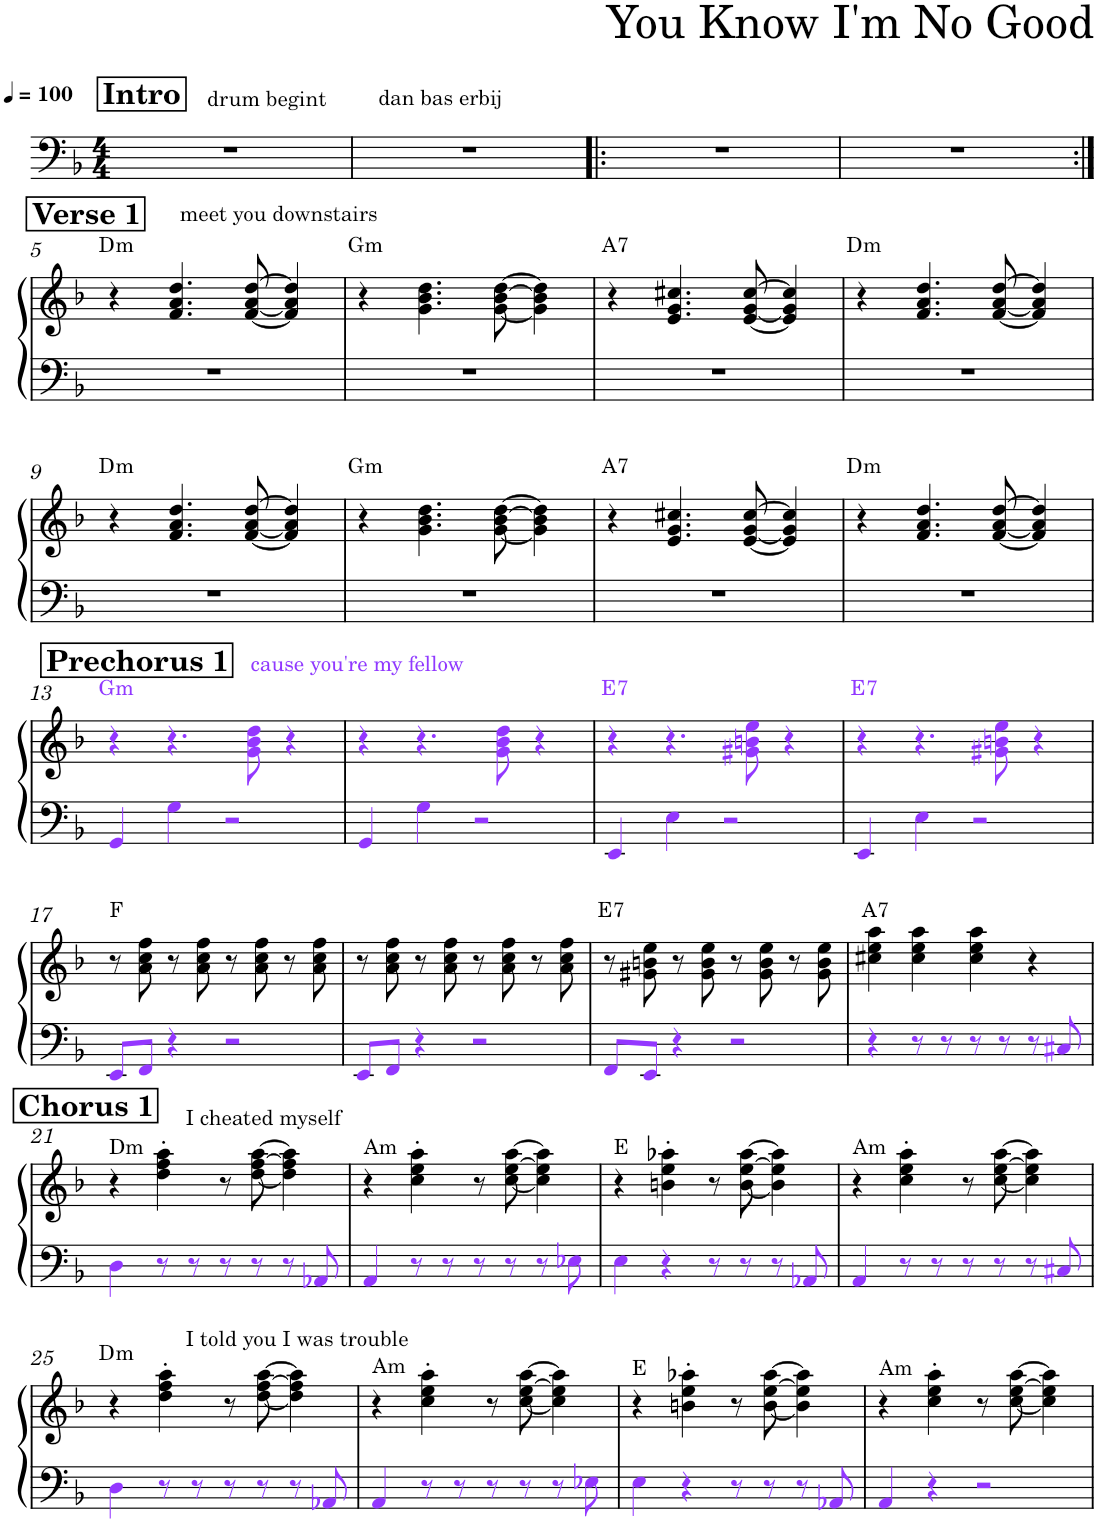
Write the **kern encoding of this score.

**kern	**kern	**harte
*part1	*part1	*part1
*staff2	*staff1	*
*I"Electric Piano	*	*
*I'El. Pno.	*	*
*clefF4	*clefG2	*
*k[b-]	*k[b-]	*
*M4/4	*M4/4	*
*MM100	*MM100	*
!!LO:REH:place=s1:a:B:cj:fs=14:t=Intro
=1	=1	=1
!LO:TX:a:t=drum begint	!	!
1r	1r	.
=2	=2	=2
!LO:TX:a:t=dan bas erbij	!	!
1r	1r	.
=3!|:	=3!|:	=3!|:
1r	1r	.
=4	=4	=4
1r	1r	.
!!LO:LB:g=z
=5:|!	=5:|!	=5:|!
*k[b-]	*k[b-]	*
!	!	!LO:H:kt=m
1r	4r	D:min
!	!LO:TX:a:t=meet you downstairs	!
.	4.f/ 4.a/ 4.dd/	.
.	[8f/ [8a/ [8dd/	.
.	4f/] 4a/] 4dd/]	.
=6	=6	=6
!	!	!LO:H:kt=m
1r	4r	G:min
.	4.g\ 4.b-\ 4.dd\	.
.	[8g\ [8b-\ [8dd\	.
.	4g\] 4b-\] 4dd\]	.
=7	=7	=7
!	!	!LO:H:kt=7
1r	4r	A:7
.	4.e/ 4.g/ 4.cc#X/	.
.	[8e/ [8g/ [8cc#/	.
.	4e/] 4g/] 4cc#/]	.
=8	=8	=8
!	!	!LO:H:kt=m
1r	4r	D:min
.	4.f/ 4.a/ 4.dd/	.
.	[8f/ [8a/ [8dd/	.
.	4f/] 4a/] 4dd/]	.
!!LO:LB:g=z
=9	=9	=9
!	!	!LO:H:kt=m
1r	4r	D:min
.	4.f/ 4.a/ 4.dd/	.
.	[8f/ [8a/ [8dd/	.
.	4f/] 4a/] 4dd/]	.
=10	=10	=10
!	!	!LO:H:kt=m
1r	4r	G:min
.	4.g\ 4.b-\ 4.dd\	.
.	[8g\ [8b-\ [8dd\	.
.	4g\] 4b-\] 4dd\]	.
=11	=11	=11
!	!	!LO:H:kt=7
1r	4r	A:7
.	4.e/ 4.g/ 4.cc#X/	.
.	[8e/ [8g/ [8cc#/	.
.	4e/] 4g/] 4cc#/]	.
=12	=12	=12
!	!	!LO:H:kt=m
1r	4r	D:min
.	4.f/ 4.a/ 4.dd/	.
.	[8f/ [8a/ [8dd/	.
.	4f/] 4a/] 4dd/]	.
!!LO:LB:g=z
=13	=13	=13
!	!	!LO:H:kt=m
4GGi/	4r	G:min
4Gi\	4.r	.
2r	.	.
!	!LO:TX:a:color=#9437FF:t=cause you're my fellow	!
.	8gi\ 8b-i\ 8ddi\	.
.	4r	.
=14	=14	=14
4GGi/	4r	.
4Gi\	4.r	.
2r	.	.
.	8gi\ 8b-i\ 8ddi\	.
.	4r	.
=15	=15	=15
!	!	!LO:H:kt=7
4EEi/	4r	E:7
4Ei\	4.r	.
2r	.	.
.	8g#Xi\ 8bni\ 8eei\	.
.	4r	.
=16	=16	=16
!	!	!LO:H:kt=7
4EEi/	4r	E:7
4Ei\	4.r	.
2r	.	.
.	8g#Xi\ 8bni\ 8eei\	.
.	4r	.
!!LO:LB:g=z
=17	=17	=17
8EEi/L	8r	F:maj
8FFi/J	8a\ 8cc\ 8ff\	.
4r	8r	.
.	8a\ 8cc\ 8ff\	.
2r	8r	.
.	8a\ 8cc\ 8ff\	.
.	8r	.
.	8a\ 8cc\ 8ff\	.
=18	=18	=18
8EEi/L	8r	.
8FFi/J	8a\ 8cc\ 8ff\	.
4r	8r	.
.	8a\ 8cc\ 8ff\	.
2r	8r	.
.	8a\ 8cc\ 8ff\	.
.	8r	.
.	8a\ 8cc\ 8ff\	.
=19	=19	=19
!	!	!LO:H:kt=7
8FFi/L	8r	E:7
8EEi/J	8g#X\ 8bn\ 8ee\	.
4r	8r	.
.	8g#\ 8b\ 8ee\	.
2r	8r	.
.	8g#\ 8b\ 8ee\	.
.	8r	.
.	8g#\ 8b\ 8ee\	.
=20	=20	=20
!	!	!LO:H:kt=7
4r	4cc#X\ 4ee\ 4aa\	A:7
8r	4cc#\ 4ee\ 4aa\	.
8r	.	.
8r	4cc#\ 4ee\ 4aa\	.
8r	.	.
8r	4r	.
8C#Xi/	.	.
!!LO:LB:g=z
=21	=21	=21
!	!LO:TX:a:t=Dm	!
!	!LO:TX:a:t=I cheated myself	!
4Di\	4r	.
8r	4dd\' 4ff\' 4aa\'	.
8r	.	.
8r	8r	.
8r	[8dd\ [8ff\ [8aa\	.
8r	4dd\] 4ff\] 4aa\]	.
8AA-Xi/	.	.
=22	=22	=22
!	!LO:TX:a:t=Am	!
4AAi/	4r	.
8r	4cc\' 4ee\' 4aa\'	.
8r	.	.
8r	8r	.
8r	[8cc\ [8ee\ [8aa\	.
8r	4cc\] 4ee\] 4aa\]	.
8E-Xi\	.	.
=23	=23	=23
!	!LO:TX:a:t=E	!
4Ei\	4r	.
4r	4bn\' 4ee\' 4aa-X\'	.
8r	8r	.
8r	[8b\ [8ee\ [8aa-\	.
8r	4b\] 4ee\] 4aa-\]	.
8AA-Xi/	.	.
=24	=24	=24
!	!LO:TX:a:t=Am	!
4AAi/	4r	.
8r	4cc\' 4ee\' 4aa\'	.
8r	.	.
8r	8r	.
8r	[8cc\ [8ee\ [8aa\	.
8r	4cc\] 4ee\] 4aa\]	.
8C#Xi/	.	.
!!LO:LB:g=z
=25	=25	=25
!	!LO:TX:a:t=I told you I was trouble	!LO:H:kt=m
4Di\	4r	D:min
8r	4dd\' 4ff\' 4aa\'	.
8r	.	.
8r	8r	.
8r	[8dd\ [8ff\ [8aa\	.
8r	4dd\] 4ff\] 4aa\]	.
8AA-Xi/	.	.
=26	=26	=26
!	!LO:TX:a:t=Am	!
4AAi/	4r	.
8r	4cc\' 4ee\' 4aa\'	.
8r	.	.
8r	8r	.
8r	[8cc\ [8ee\ [8aa\	.
8r	4cc\] 4ee\] 4aa\]	.
8E-Xi\	.	.
=27	=27	=27
!	!LO:TX:a:t=E	!
4Ei\	4r	.
4r	4bn\' 4ee\' 4aa-X\'	.
8r	8r	.
8r	[8b\ [8ee\ [8aa-\	.
8r	4b\] 4ee\] 4aa-\]	.
8AA-Xi/	.	.
=28	=28	=28
!	!LO:TX:a:t=Am	!
4AAi/	4r	.
4r	4cc\' 4ee\' 4aa\'	.
2r	8r	.
.	[8cc\ [8ee\ [8aa\	.
.	4cc\] 4ee\] 4aa\]	.
=	=	=
*-	*-	*-
